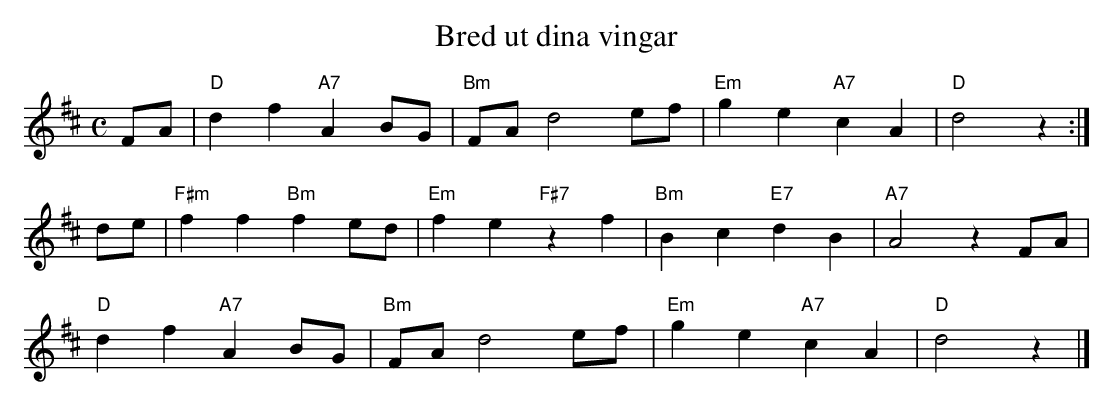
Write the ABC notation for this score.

X:1
T:Bred ut dina vingar
L:1/8
M:C
K:D
FA | "D"d2f2"A7"A2BG | "Bm"FAd4ef | "Em"g2e2"A7"c2A2 | "D"d4z2 :|]
de | "F#m"f2f2"Bm"f2ed | "Em"f2e2"F#7"z2f2 | "Bm"B2c2"E7"d2B2 | "A7"A4z2FA |
"D"d2f2"A7"A2BG | "Bm"FAd4ef | "Em"g2e2"A7"c2A2 | "D"d4z2 |]
